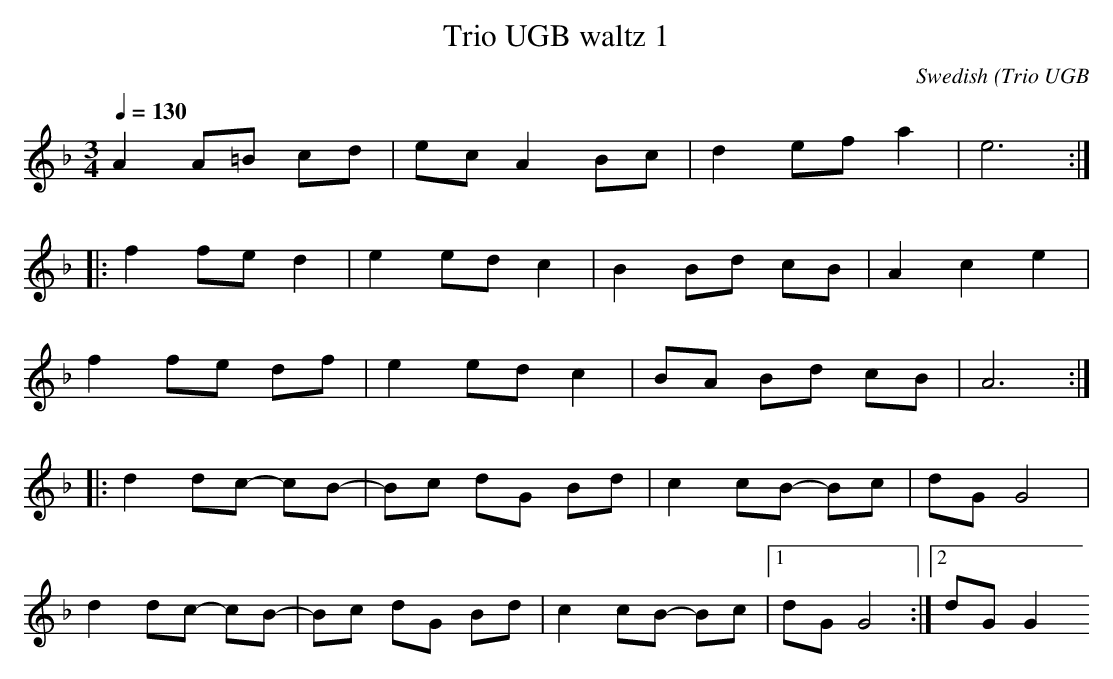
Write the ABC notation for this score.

X:1
T:Trio UGB waltz 1
C:Swedish (Trio UGB
L:1/8
M:3/4
Q:1/4=130
K:F
A2A=B cd|ec A2Bc|d2ef a2|e6:|
|:f2fe d2|e2ed c2|B2Bd cB|A2c2e2|
f2fe df|e2ed c2|BA Bd cB|A6:|
|:d2dc- cB-|Bc dG Bd|c2cB- Bc|dG G4|
d2dc- cB-|Bc dG Bd|c2cB- Bc|[1dG G4:|[2dG G2
